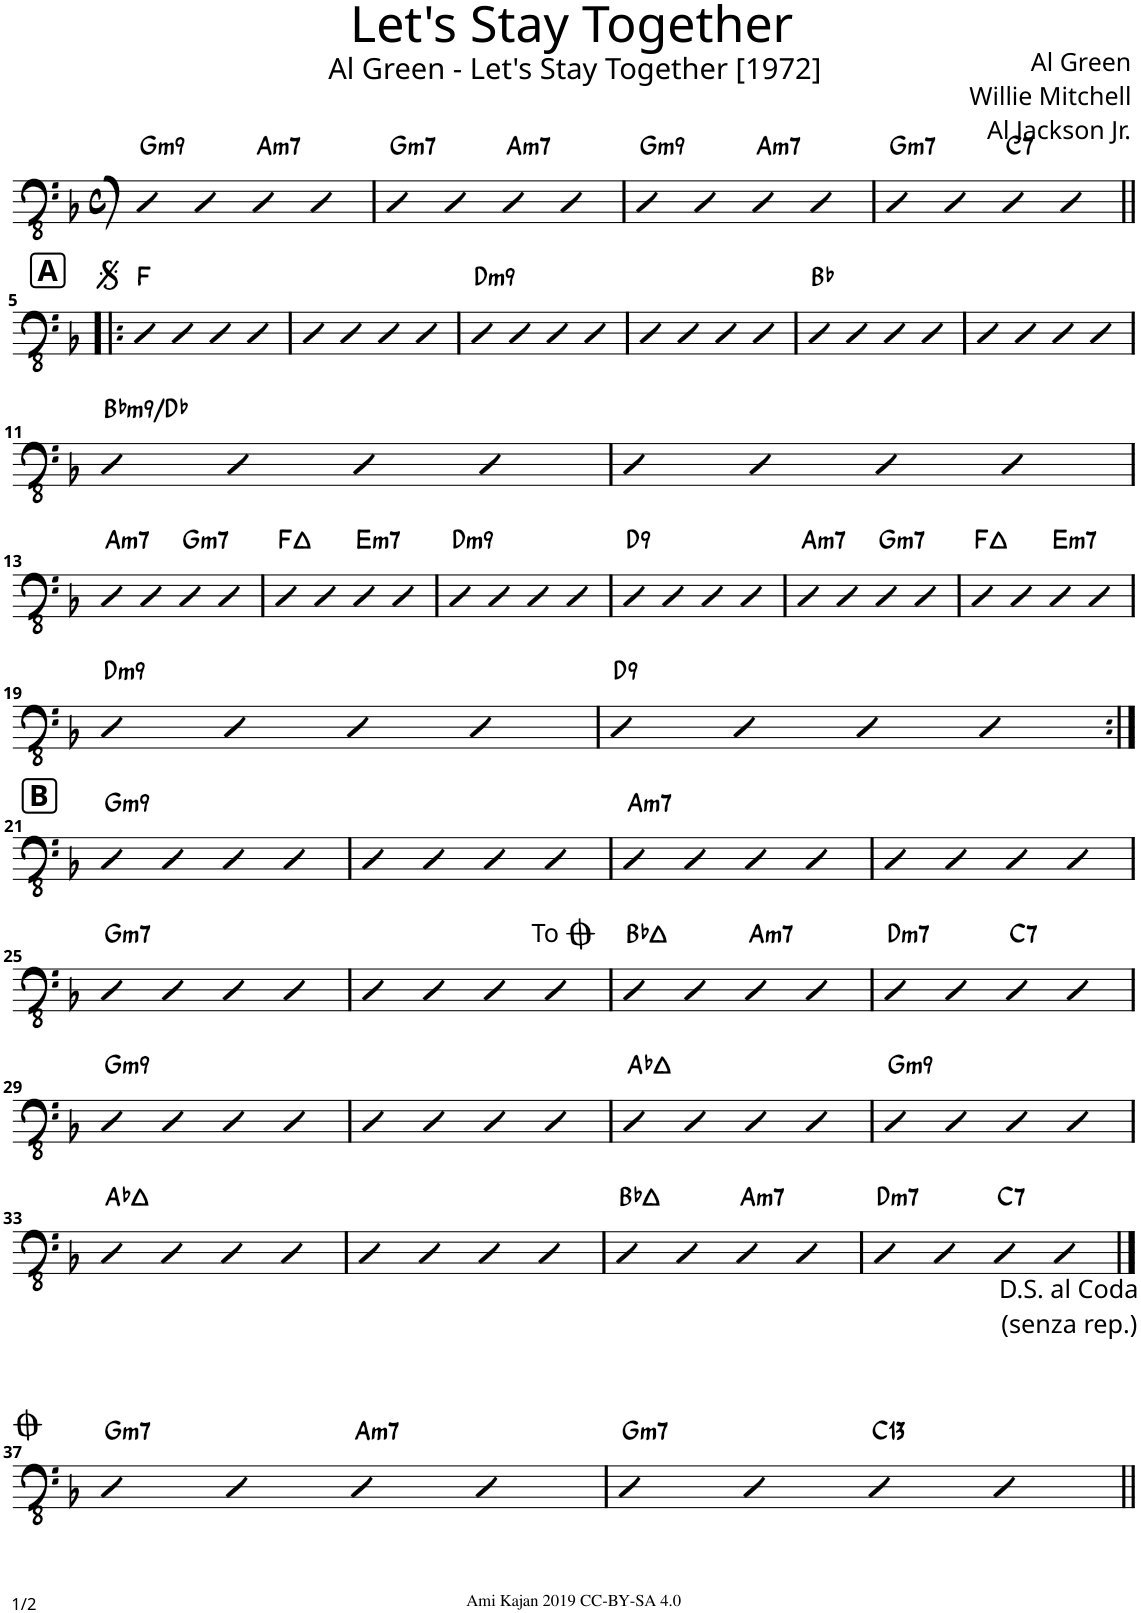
**kern	**harte
*part1	*part1
*staff1	*
*I"Piano	*
*I'Pno.	*
*clefFv4	*
*k[b-]	*
*M4/4	*
*met(c)	*
=1	=1
!	!LO:H:kt=m9
4DD	G:min9
4DD	.
!	!LO:H:kt=m7
4DD	A:min7
4DD	.
=2	=2
!	!LO:H:kt=m7
4DD	G:min7
4DD	.
!	!LO:H:kt=m7
4DD	A:min7
4DD	.
=3	=3
!	!LO:H:kt=m9
4DD	G:min9
4DD	.
!	!LO:H:kt=m7
4DD	A:min7
4DD	.
=4	=4
!	!LO:H:kt=m7
4DD	G:min7
4DD	.
!	!LO:H:kt=7
4DD	C:7
4DD	.
!!LO:LB:g=z
!!LO:REH:place=s1:a:B:cj:fs=14:t=A
=5!|:	=5!|:
4DD	F:maj
4DD	.
4DD	.
4DD	.
=6	=6
4DD	.
4DD	.
4DD	.
4DD	.
=7	=7
!	!LO:H:kt=m9
4DD	D:min9
4DD	.
4DD	.
4DD	.
=8	=8
4DD	.
4DD	.
4DD	.
4DD	.
=9	=9
4DD	Bb:maj
4DD	.
4DD	.
4DD	.
=10	=10
4DD	.
4DD	.
4DD	.
4DD	.
!!LO:LB:g=z
=11	=11
!	!LO:H:kt=m9
4DDn	Bb:min9/b3
4DD	.
4DD	.
4DD	.
=12	=12
4DD	.
4DD	.
4DD	.
4DD	.
!!LO:LB:g=z
=13	=13
!	!LO:H:kt=m7
4DD	A:min7
4DD	.
!	!LO:H:kt=m7
4DD	G:min7
4DD	.
=14	=14
4DD	F:maj
4DD	.
!	!LO:H:kt=m7
4DD	E:min7
4DD	.
=15	=15
!	!LO:H:kt=m9
4DD	D:min9
4DD	.
4DD	.
4DD	.
=16	=16
!	!LO:H:kt=9
4DD	D:9
4DD	.
4DD	.
4DD	.
=17	=17
!	!LO:H:kt=m7
4DD	A:min7
4DD	.
!	!LO:H:kt=m7
4DD	G:min7
4DD	.
=18	=18
4DD	F:maj
4DD	.
!	!LO:H:kt=m7
4DD	E:min7
4DD	.
!!LO:LB:g=z
=19	=19
!	!LO:H:kt=m9
4DD	D:min9
4DD	.
4DD	.
4DD	.
=20	=20
!	!LO:H:kt=9
4DD	D:9
4DD	.
4DD	.
4DD	.
!!LO:LB:g=z
!!LO:REH:place=s1:a:B:cj:fs=14:t=B
=21:|!	=21:|!
!	!LO:H:kt=m9
4DD	G:min9
4DD	.
4DD	.
4DD	.
=22	=22
4DD	.
4DD	.
4DD	.
4DD	.
=23	=23
!	!LO:H:kt=m7
4DD	A:min7
4DD	.
4DD	.
4DD	.
=24	=24
4DD	.
4DD	.
4DD	.
4DD	.
!!LO:LB:g=z
=25	=25
!	!LO:H:kt=m7
4DD	G:min7
4DD	.
4DD	.
4DD	.
=26	=26
4DD	.
4DD	.
4DD	.
4DD	.
!LO:TX:a:t=To <font size="24"/><font face="ScoreText"/>	!
=27	=27
4DD	Bb:maj
4DD	.
!	!LO:H:kt=m7
4DD	A:min7
4DD	.
=28	=28
!	!LO:H:kt=m7
4DD	D:min7
4DD	.
!	!LO:H:kt=7
4DD	C:7
4DD	.
!!LO:LB:g=z
=29	=29
!	!LO:H:kt=m9
4DD	G:min9
4DD	.
4DD	.
4DD	.
=30	=30
4DD	.
4DD	.
4DD	.
4DD	.
=31	=31
4DD	Ab:maj
4DD	.
4DD	.
4DD	.
=32	=32
!	!LO:H:kt=m9
4DD	G:min9
4DD	.
4DD	.
4DD	.
!!LO:LB:g=z
=33	=33
4DD	Ab:maj
4DD	.
4DD	.
4DD	.
=34	=34
4DD	.
4DD	.
4DD	.
4DD	.
=35	=35
4DD	Bb:maj
4DD	.
!	!LO:H:kt=m7
4DD	A:min7
4DD	.
=36	=36
4DD	D:min7
4DD	.
!	!LO:H:kt=7
4DD	C:7
4DD	.
!LO:TX:b:t=D.S. al Coda\n(senza rep.)	!LO:H:kt=m7
!!LO:LB:g=z
==37	==37
!	!LO:H:kt=m7
4DD	G:min7
4DD	.
!	!LO:H:kt=m7
4DD	A:min7
4DD	.
=38	=38
!	!LO:H:kt=m7
4DD	G:min7
4DD	.
!	!LO:H:kt=13
4DD	C:9(11,13)
4DD	.
=||	=||
*-	*-
